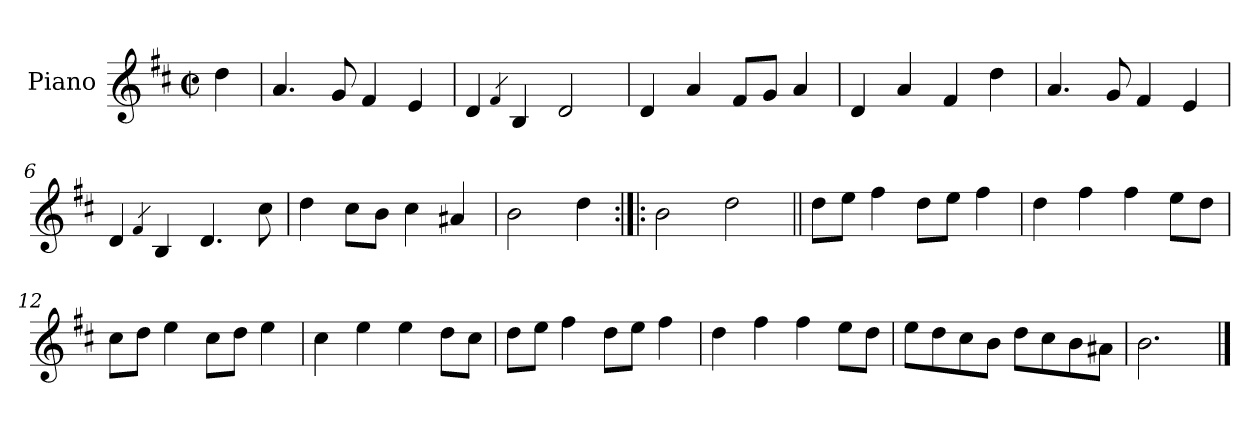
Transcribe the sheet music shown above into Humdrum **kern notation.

**kern
*part1
*staff1
*I"Piano
*I'Pno.
*clefG2
*k[f#c#]
*M2/2
*met(c|)
=
4dd\
=1
4.a/
8g/
4f#/
4e/
=2
4d/
4qf#/
4B/
2d/
=3
4d/
4a/
8f#/L
8g/J
4a/
=4
4d/
4a/
4f#/
4dd\
=5
4.a/
8g/
4f#/
4e/
=6
4d/
4qf#/
4B/
4.d/
8cc#\
=7
4dd\
8cc#\L
8b\J
4cc#\
4a#X/
=8
2b\
4dd\
=9:|!|:
2b\
2dd\
=10||
8dd\L
8ee\J
4ff#\
8dd\L
8ee\J
4ff#\
=11
4dd\
4ff#\
4ff#\
8ee\L
8dd\J
=12
8cc#\L
8dd\J
4ee\
8cc#\L
8dd\J
4ee\
=13
4cc#\
4ee\
4ee\
8dd\L
8cc#\J
=14
8dd\L
8ee\J
4ff#\
8dd\L
8ee\J
4ff#\
=15
4dd\
4ff#\
4ff#\
8ee\L
8dd\J
=16
8ee\L
8dd\
8cc#\
8b\J
8dd\L
8cc#\
8b\
8a#X\J
=17
2.b\
==
*-
